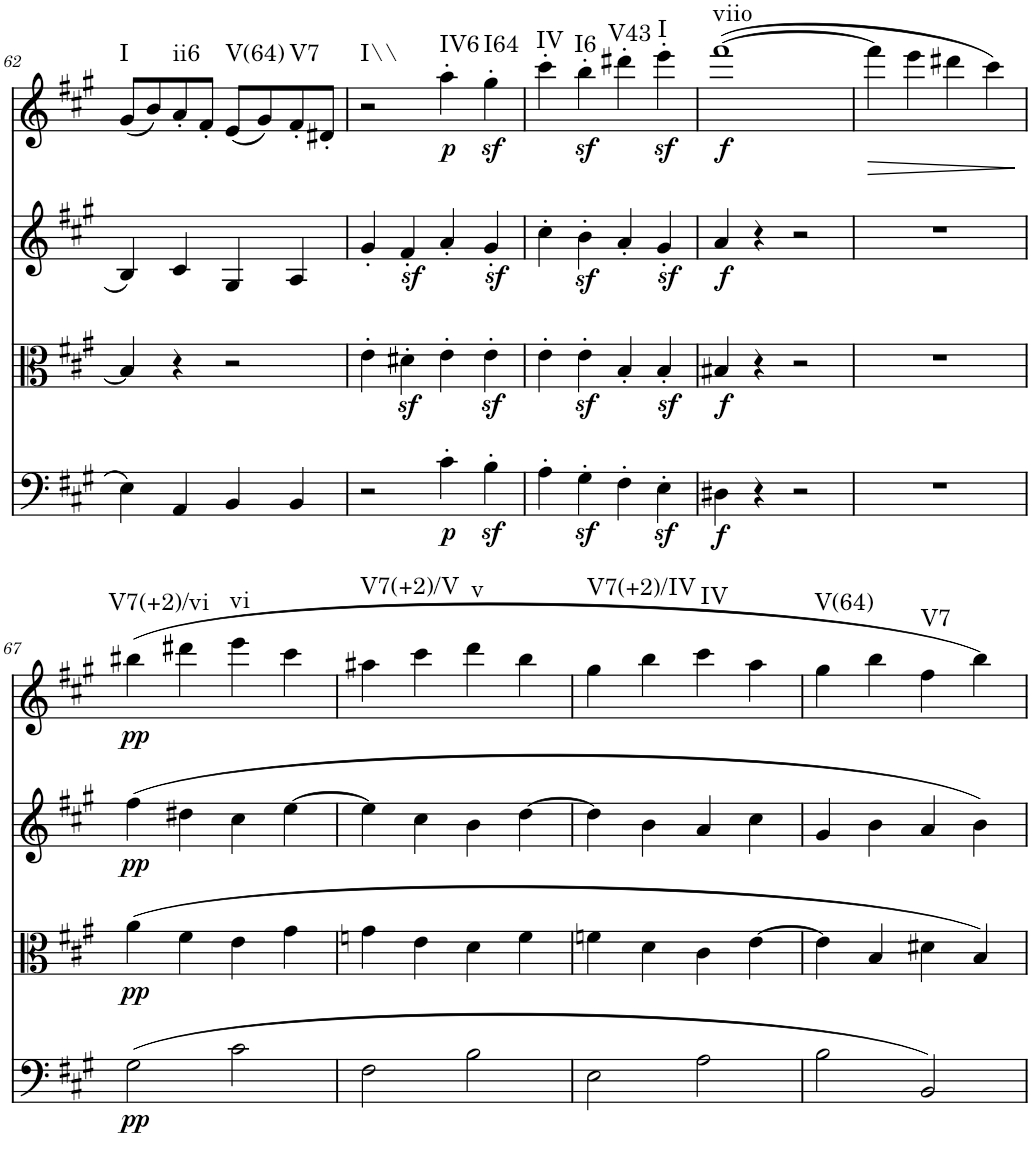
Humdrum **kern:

**kern	**dynam	**kern	**dynam	**kern	**dynam	**kern	**dynam	**harte
*part4	*part4	*part3	*part3	*part2	*part2	*part1	*part1	*part1
*staff4	*staff4	*staff3	*staff3	*staff2	*staff2	*staff1	*staff1	*
*I"Violoncello	*	*I"Viola	*	*I"Violin 2	*	*I"Violin 1	*	*
*I'Vc	*	*I'Vla	*	*I'Vln	*	*I'Vln	*	*
!!LO:PB:g=z
*clefF4	*	*clefC3	*	*clefG2	*	*clefG2	*	*
*k[f#c#g#]	*	*k[f#c#g#]	*	*k[f#c#g#]	*	*k[f#c#g#]	*	*
*A:	*	*A:	*	*A:	*	*A:	*	*
*M2/2	*	*M2/2	*	*M2/2	*	*M2/2	*	*
*met(c|)	*	*met(c|)	*	*met(c|)	*	*met(c|)	*	*
=62	=62	=62	=62	=62	=62	=62	=62	=62
!	!	!	!	!	!	!	!	!LO:H:kt=I
4E\	.	4B/]	.	4B/	.	(8g#/L	.	N
.	.	.	.	.	.	8b/)	.	.
!	!	!	!	!	!	!	!	!LO:H:kt=ii6
4AA/	.	4r	.	4c#/	.	8a'/	.	N
.	.	.	.	.	.	8f#'/J	.	.
!	!	!	!	!	!	!	!	!LO:H:kt=V(64)
4BB/	.	2r	.	4G#/	.	(8e/L	.	N
.	.	.	.	.	.	8g#/)	.	.
!	!	!	!	!	!	!	!	!LO:H:kt=V7
4BB/	.	.	.	4A/	.	8f#'/	.	N
.	.	.	.	.	.	8d#X'/J	.	.
=63	=63	=63	=63	=63	=63	=63	=63	=63
!	!	!	!	!	!	!	!	!LO:H:kt=I\\
2r	.	4e'\	.	4g#'/	.	2r	.	N
.	.	4d#Xz<'\	.	4f#z<'/	.	.	.	.
!	!LO:DY:b	!	!	!	!	!	!LO:DY:b	!LO:H:kt=IV6
4c#'\	p	4e'\	.	4a'/	.	4aa'\	p	N
!	!	!	!	!	!	!	!LO:DY:b	!LO:H:kt=I64
4Bz<'\	.	4ez<'\	.	4g#z<'/	.	4gg#'\	sf	N
=64	=64	=64	=64	=64	=64	=64	=64	=64
!	!	!	!	!	!	!	!	!LO:H:kt=IV
4A'\	.	4e'\	.	4cc#'\	.	4ccc#'\	.	N
!	!	!	!	!	!	!	!LO:DY:b	!LO:H:kt=I6
4G#z<'\	.	4ez<'\	.	4bz<'\	.	4bb'\	sf	N
!	!	!	!	!	!	!	!	!LO:H:kt=V43
4F#'\	.	4B'/	.	4a'/	.	4ddd#X'\	.	N
!	!	!	!	!	!	!	!LO:DY:b	!LO:H:kt=I
4Ez<'\	.	4Bz<'/	.	4g#z<'/	.	4eee'\	sf	N
=65	=65	=65	=65	=65	=65	=65	=65	=65
!	!LO:DY:b	!	!LO:DY:b	!	!LO:DY:b	!	!LO:DY:b	!LO:H:kt=viio
4D#X\	f	4B#X/	f	4a/	f	([1fff#	f	N
4r	.	4r	.	4r	.	.	.	.
2r	.	2r	.	2r	.	.	.	.
=66	=66	=66	=66	=66	=66	=66	=66	=66
!	!	!	!	!	!	!	!LO:HP:b	!
1r	.	1r	.	1r	.	4fff#\]	>	.
.	.	.	.	.	.	4eee\	.	.
.	.	.	.	.	.	4ddd#X\	.	.
.	.	.	.	.	.	4ccc#\)	.	.
.	.	.	.	.	.	.	]	.
!!LO:LB:g=z
=67	=67	=67	=67	=67	=67	=67	=67	=67
!	!LO:DY:b	!	!LO:DY:b	!	!LO:DY:b	!	!LO:DY:b	!LO:H:kt=V7(+2)/vi
(2G#\	pp	(4a\	pp	(4ff#\	pp	(4bb#X\	pp	N
.	.	4f#\	.	4dd#X\	.	4ddd#X\	.	.
!	!	!	!	!	!	!	!	!LO:H:kt=vi
2c#\	.	4e\	.	4cc#\	.	4eee\	.	N
.	.	4g#\	.	[4ee\	.	4ccc#\	.	.
=68	=68	=68	=68	=68	=68	=68	=68	=68
!	!	!	!	!	!	!	!	!LO:H:kt=V7(+2)/V
2F#\	.	4gn\	.	4ee\]	.	4aa#X\	.	N
.	.	4e\	.	4cc#\	.	4ccc#\	.	.
!	!	!	!	!	!	!	!	!LO:H:kt=v
2B\	.	4d\	.	4b\	.	4ddd\	.	N
.	.	4f#\	.	[4dd\	.	4bb\	.	.
=69	=69	=69	=69	=69	=69	=69	=69	=69
!	!	!	!	!	!	!	!	!LO:H:kt=V7(+2)/IV
2E\	.	4fn\	.	4dd\]	.	4gg#\	.	N
.	.	4d\	.	4b\	.	4bb\	.	.
!	!	!	!	!	!	!	!	!LO:H:kt=IV
2A\	.	4c#\	.	4a/	.	4ccc#\	.	N
.	.	[4e\	.	4cc#\	.	4aa\	.	.
=70	=70	=70	=70	=70	=70	=70	=70	=70
!	!	!	!	!	!	!	!	!LO:H:kt=V(64)
2B\	.	4e\]	.	4g#/	.	4gg#\	.	N
.	.	4B/	.	4b\	.	4bb\	.	.
!	!	!	!	!	!	!	!	!LO:H:kt=V7
2BB/)	.	4d#X\	.	4a/	.	4ff#\	.	N
.	.	4B/)	.	4b\)	.	4bb\)	.	.
=	=	=	=	=	=	=	=	=
*-	*-	*-	*-	*-	*-	*-	*-	*-
